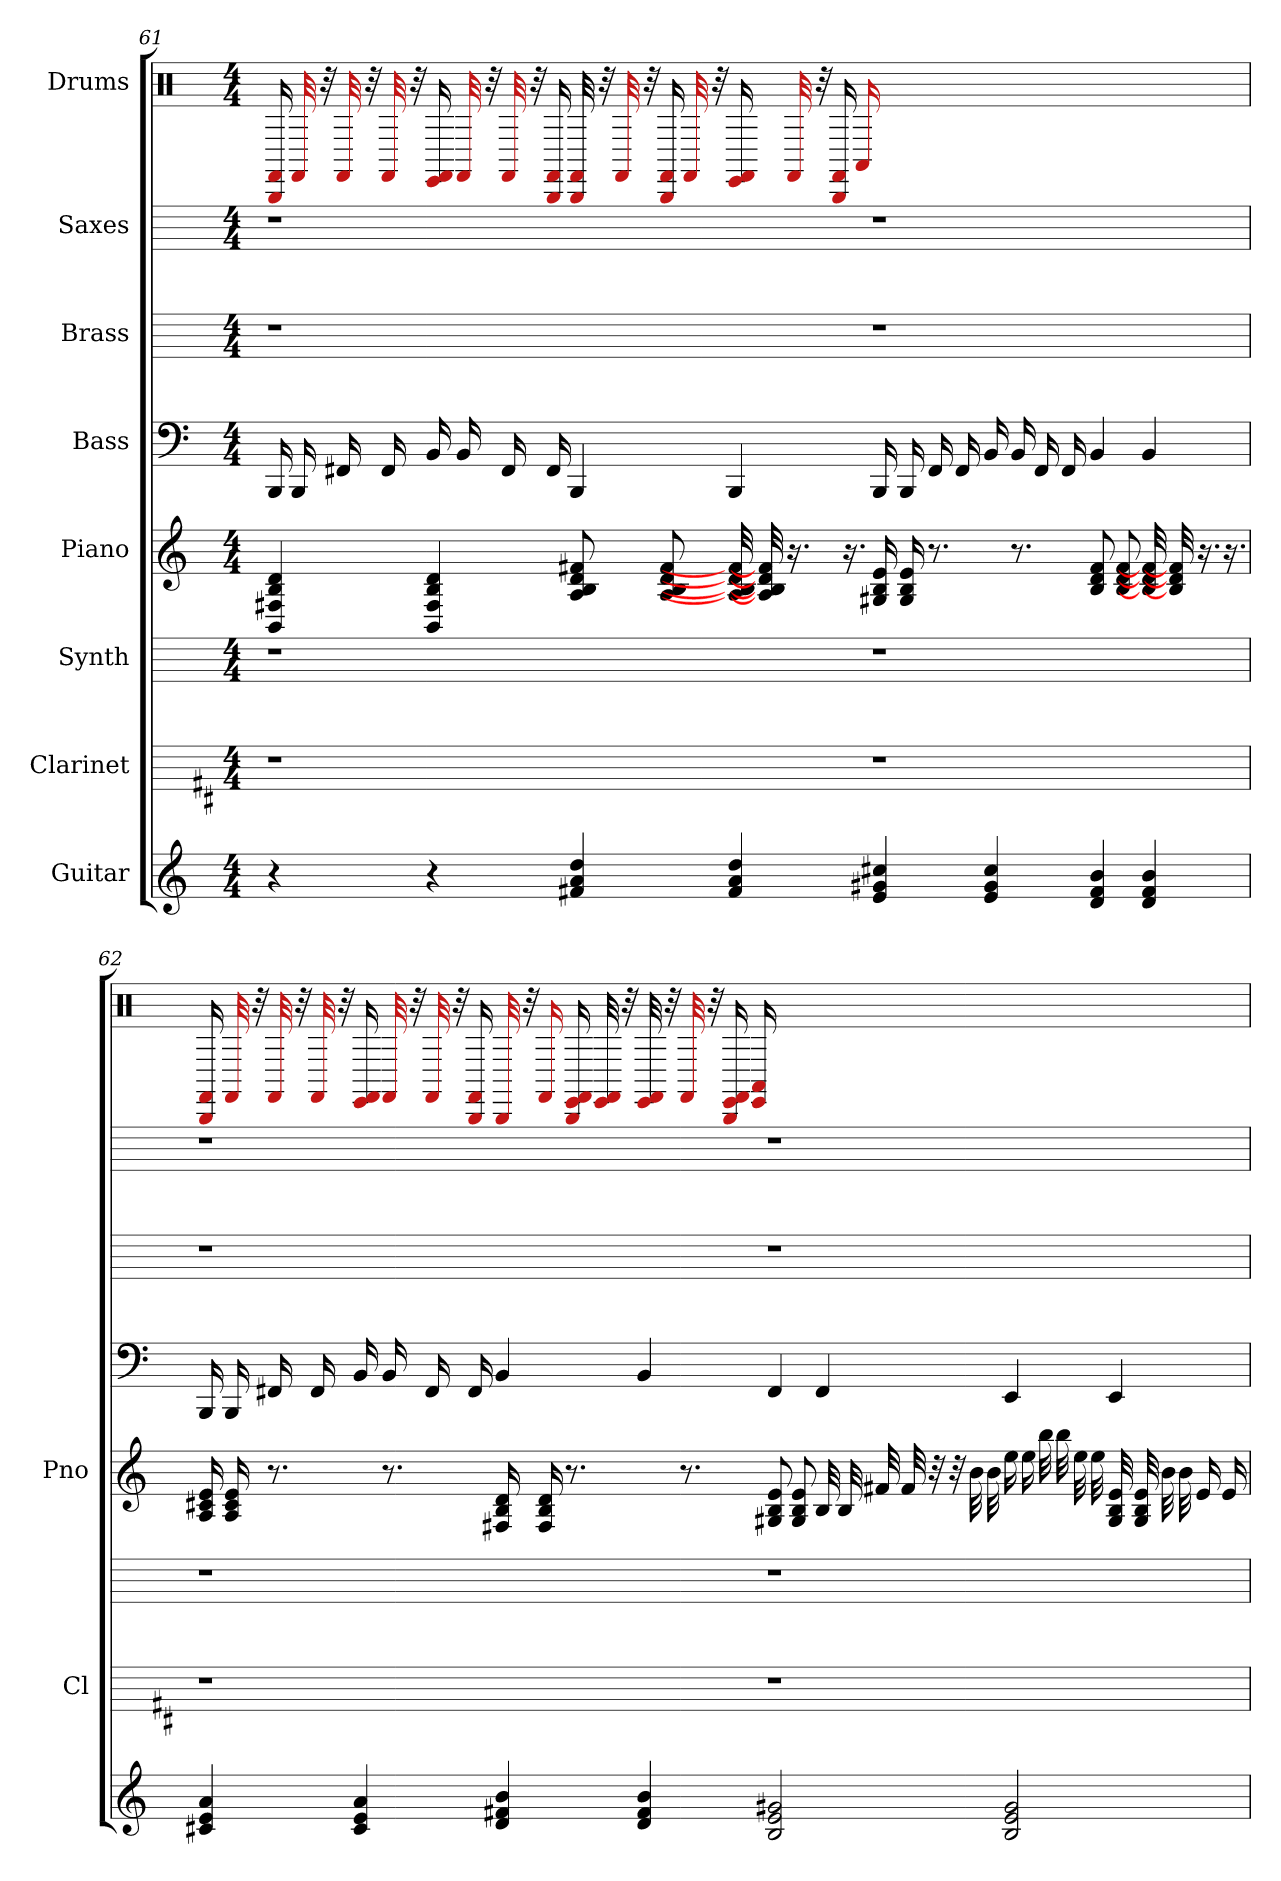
**kern	**kern	**kern	**kern	**kern	**kern	**kern	**kern
*part8	*part7	*part6	*part5	*part4	*part3	*part2	*part1
*staff8	*staff7	*staff6	*staff5	*staff4	*staff3	*staff2	*staff1
*I"Guitar	*I"Clarinet	*I"Synth	*I"Piano	*I"Bass	*I"Brass	*I"Saxes	*I"Drums
*	*I'Cl	*	*I'Pno	*	*	*	*
*	*	*	*	*	*	*	*clefX
*	*ITrd1c2	*	*	*	*	*ITrd8c14	*
*k[]	*k[]	*k[]	*k[]	*k[]	*k[]	*k[]	*k[]
*M4/4	*M4/4	*M4/4	*M4/4	*M4/4	*M4/4	*M4/4	*M4/4
=61	=61	=61	=61	=61	=61	=61	=61
4r	1r	1r	4d 4B 4F# 4BB	16BBB	1r	1r	16BBB 16FF#
.	.	.	.	16BBB	.	.	32FF#
.	.	.	.	.	.	.	32r
.	.	.	.	16FF#	.	.	32FF#
.	.	.	.	.	.	.	32r
.	.	.	.	16FF#	.	.	32FF#
.	.	.	.	.	.	.	32r
4r	.	.	4d 4B 4F# 4BB	16BB	.	.	16EE 16FF#
.	.	.	.	16BB	.	.	32FF#
.	.	.	.	.	.	.	32r
.	.	.	.	16FF#	.	.	32FF#
.	.	.	.	.	.	.	32r
.	.	.	.	16FF#	.	.	16BBB 16FF#
4dd 4a 4f#	.	.	8B 8f# 8d 8A	4BBB	.	.	32BBB 32FF#
.	.	.	.	.	.	.	32r
.	.	.	.	.	.	.	32FF#
.	.	.	.	.	.	.	32r
.	.	.	8B 8f# 8d 8A	.	.	.	16BBB 16FF#
.	.	.	.	.	.	.	32FF#
.	.	.	.	.	.	.	32r
4dd 4a 4f#	.	.	32B] 32f#] 32d] 32A]	4BBB	.	.	16EE 16FF#
.	.	.	32B] 32f#] 32d] 32A]	.	.	.	.
.	.	.	16.r	.	.	.	32FF#
.	.	.	.	.	.	.	32r
.	.	.	.	.	.	.	16BBB 16FF#
.	.	.	16.r	.	.	.	.
.	.	.	.	.	.	.	16AA#
4cc# 4g# 4e	1r	1r	16e 16B 16G#	16BBB	1r	1r	1ryy
.	.	.	16e 16B 16G#	16BBB	.	.	.
.	.	.	8.r	16FF#	.	.	.
.	.	.	.	16FF#	.	.	.
4cc# 4g# 4e	.	.	.	16BB	.	.	.
.	.	.	8.r	16BB	.	.	.
.	.	.	.	16FF#	.	.	.
.	.	.	.	16FF#	.	.	.
4b 4f# 4d	.	.	8B 8f# 8d	4BB	.	.	.
.	.	.	8B 8f# 8d	.	.	.	.
4b 4f# 4d	.	.	32B] 32f#] 32d]	4BB	.	.	.
.	.	.	32B] 32f#] 32d]	.	.	.	.
.	.	.	16.r	.	.	.	.
.	.	.	16.r	.	.	.	.
=62	=62	=62	=62	=62	=62	=62	=62
4a 4e 4c#	1r	1r	16e 16c# 16A	16BBB	1r	1r	16BBB 16FF#
.	.	.	16e 16c# 16A	16BBB	.	.	32FF#
.	.	.	.	.	.	.	32r
.	.	.	8.r	16FF#	.	.	32FF#
.	.	.	.	.	.	.	32r
.	.	.	.	16FF#	.	.	32FF#
.	.	.	.	.	.	.	32r
4a 4e 4c#	.	.	.	16BB	.	.	16EE 16FF#
.	.	.	8.r	16BB	.	.	32FF#
.	.	.	.	.	.	.	32r
.	.	.	.	16FF#	.	.	32FF#
.	.	.	.	.	.	.	32r
.	.	.	.	16FF#	.	.	16BBB 16FF#
4b 4f# 4d	.	.	16B 16d 16F#	4BB	.	.	32BBB
.	.	.	.	.	.	.	32r
.	.	.	16B 16d 16F#	.	.	.	16FF#
.	.	.	8.r	.	.	.	16BBB 16EE 16FF#
.	.	.	.	.	.	.	32EE 32FF#
.	.	.	.	.	.	.	32r
4b 4f# 4d	.	.	.	4BB	.	.	32EE 32FF#
.	.	.	.	.	.	.	32r
.	.	.	8.r	.	.	.	32FF#
.	.	.	.	.	.	.	32r
.	.	.	.	.	.	.	16BBB 16EE 16FF#
.	.	.	.	.	.	.	16EE 16AA#
2g# 2e 2B	1r	1r	8e 8B 8G#	4FF#	1r	1r	1ryy
.	.	.	8e 8B 8G#	.	.	.	.
.	.	.	32B	4FF#	.	.	.
.	.	.	32B	.	.	.	.
.	.	.	32f#	.	.	.	.
.	.	.	32f#	.	.	.	.
.	.	.	32r	.	.	.	.
.	.	.	32r	.	.	.	.
.	.	.	32b	.	.	.	.
.	.	.	32b	.	.	.	.
2g# 2e 2B	.	.	16ee	4EE	.	.	.
.	.	.	16ee	.	.	.	.
.	.	.	32bb	.	.	.	.
.	.	.	32bb	.	.	.	.
.	.	.	32ee	.	.	.	.
.	.	.	32ee	.	.	.	.
.	.	.	32e 32B 32G#	4EE	.	.	.
.	.	.	32e 32B 32G#	.	.	.	.
.	.	.	32b	.	.	.	.
.	.	.	32b	.	.	.	.
.	.	.	16e	.	.	.	.
.	.	.	16e	.	.	.	.
=	=	=	=	=	=	=	=
*-	*-	*-	*-	*-	*-	*-	*-
